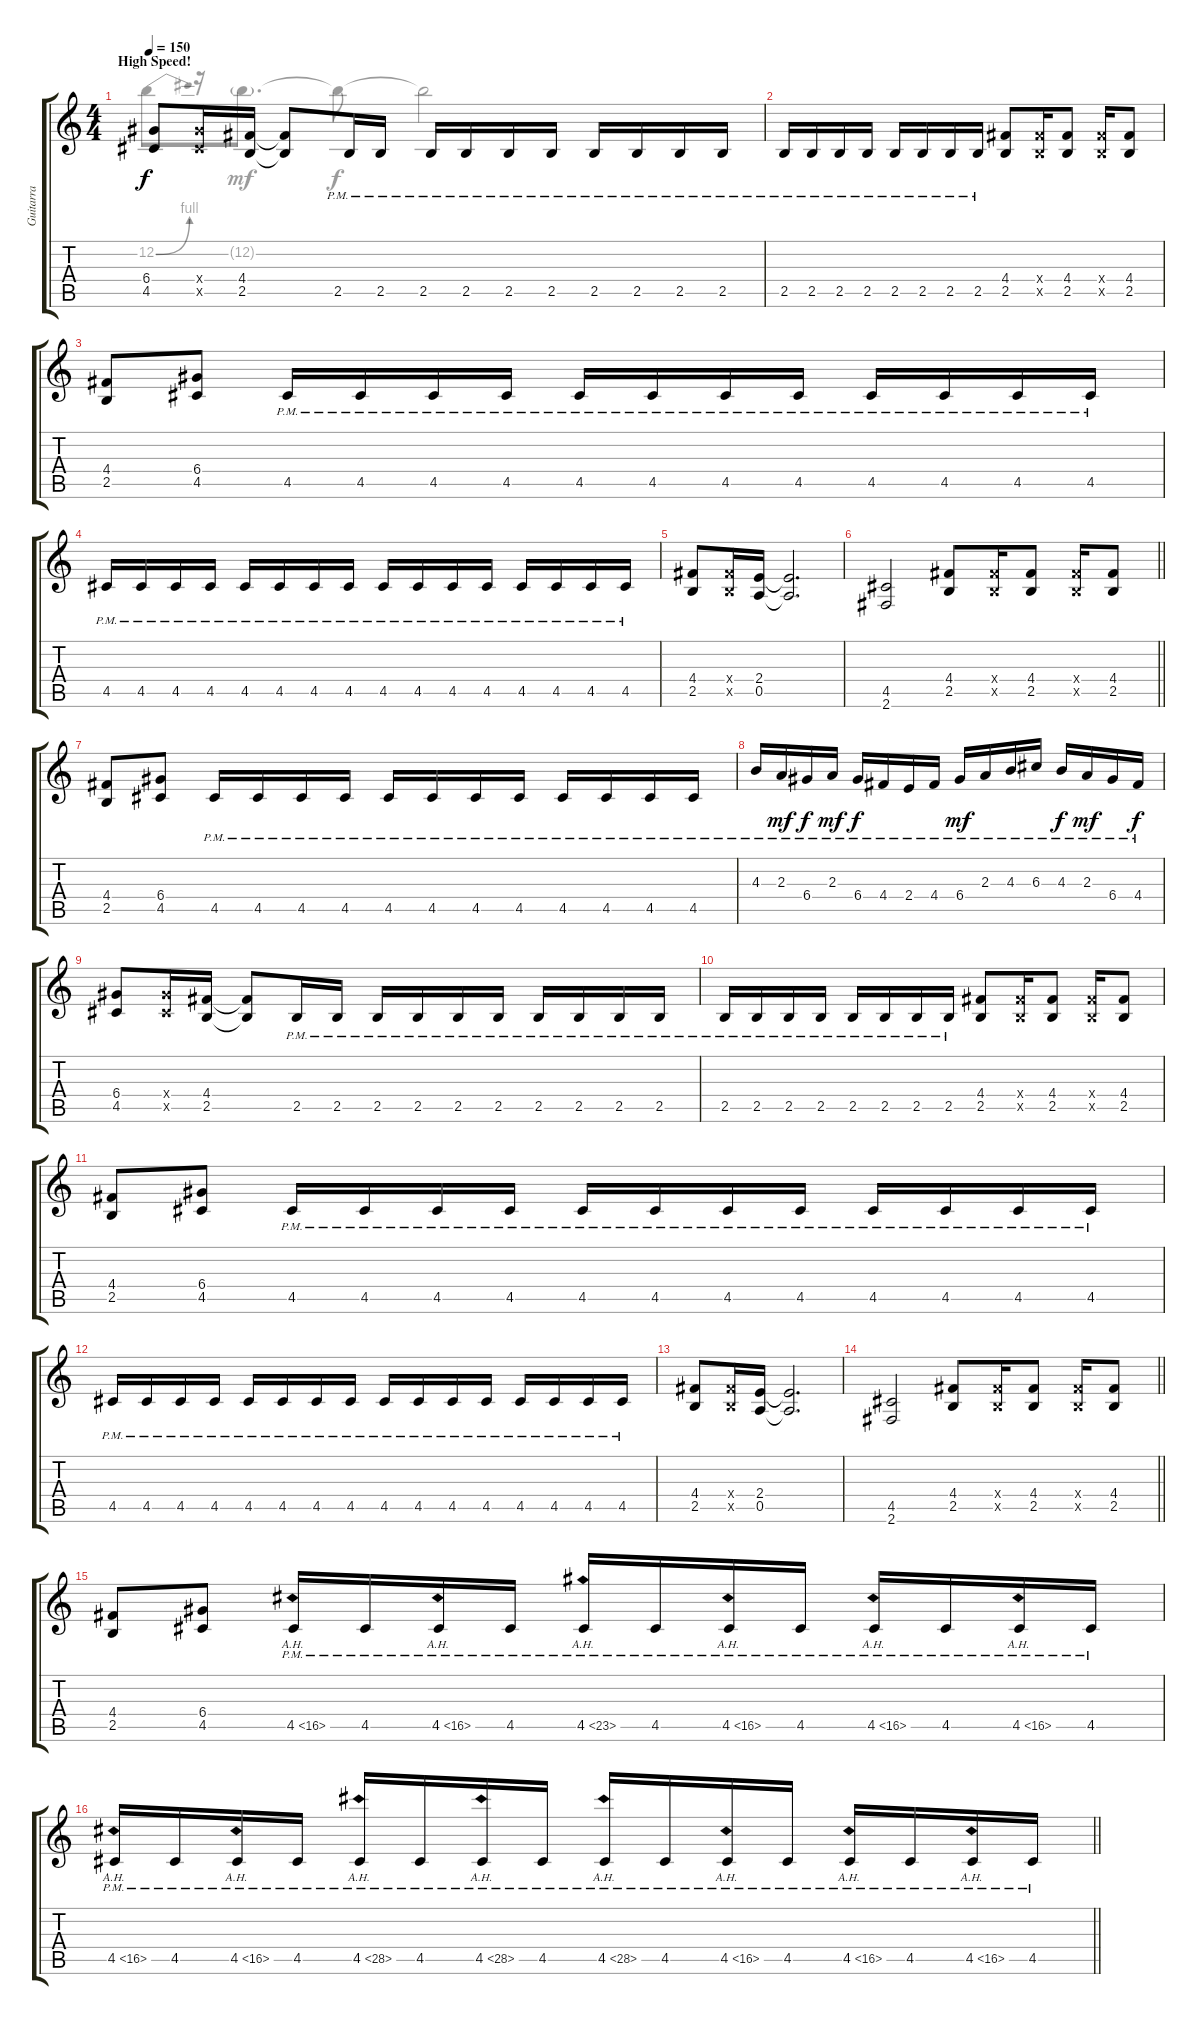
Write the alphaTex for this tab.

\track ("Guitarra" "Guitarra") {instrument distortionguitar}
\staff {score tabs}
\tuning (E4 B3 G3 D3 A2 E2) {hide}
\voice
\ts (4 4)
\section ("" "High Speed!")
\tempo 150
\clef g2
\ks c
(6.4 4.5).8{dy f} (6.4{x} 4.5{x}).16 (4.4 2.5).16 (4.4{t} 2.5{t}).8 2.5{pm}.16 2.5{pm}.16 2.5{pm}.16 2.5{pm}.16 2.5{pm}.16 2.5{pm}.16 2.5{pm}.16 2.5{pm}.16 2.5{pm}.16 2.5{pm}.16 |
2.5{pm}.16 2.5{pm}.16 2.5{pm}.16 2.5{pm}.16 2.5{pm}.16 2.5{pm}.16 2.5{pm}.16 2.5{pm}.16 (4.4 2.5).8 (4.4{x} 2.5{x}).16 (4.4 2.5).8 (4.4{x} 2.5{x}).16 (4.4 2.5).8 |
(4.4 2.5).8 (6.4 4.5).8 4.5{pm}.16 4.5{pm}.16 4.5{pm}.16 4.5{pm}.16 4.5{pm}.16 4.5{pm}.16 4.5{pm}.16 4.5{pm}.16 4.5{pm}.16 4.5{pm}.16 4.5{pm}.16 4.5{pm}.16 |
4.5{pm}.16 4.5{pm}.16 4.5{pm}.16 4.5{pm}.16 4.5{pm}.16 4.5{pm}.16 4.5{pm}.16 4.5{pm}.16 4.5{pm}.16 4.5{pm}.16 4.5{pm}.16 4.5{pm}.16 4.5{pm}.16 4.5{pm}.16 4.5{pm}.16 4.5{pm}.16 |
(4.4 2.5).8 (4.4{x} 2.5{x}).16 (2.4 0.5).16 (2.4{t} 0.5{t}).2{d} |
\barLineRight lightlight
(4.5 2.6).2 (4.4 2.5).8 (4.4{x} 2.5{x}).16 (4.4 2.5).8 (4.4{x} 2.5{x}).16 (4.4 2.5).8 |
(4.4 2.5).8 (6.4 4.5).8 4.5{pm}.16 4.5{pm}.16 4.5{pm}.16 4.5{pm}.16 4.5{pm}.16 4.5{pm}.16 4.5{pm}.16 4.5{pm}.16 4.5{pm}.16 4.5{pm}.16 4.5{pm}.16 4.5{pm}.16 |
4.3{pm}.16 2.3{pm}.16{dy mf} 6.4{pm}.16{dy f} 2.3{pm}.16{dy mf} 6.4{pm}.16{dy f} 4.4{pm}.16 2.4{pm}.16 4.4{pm}.16 6.4{pm}.16{dy mf} 2.3{pm}.16 4.3{pm}.16 6.3{pm}.16 4.3{pm}.16{dy f} 2.3{pm}.16{dy mf} 6.4{pm}.16 4.4{pm}.16{dy f} |
(6.4 4.5).8 (6.4{x} 4.5{x}).16 (4.4 2.5).16 (4.4{t} 2.5{t}).8 2.5{pm}.16 2.5{pm}.16 2.5{pm}.16 2.5{pm}.16 2.5{pm}.16 2.5{pm}.16 2.5{pm}.16 2.5{pm}.16 2.5{pm}.16 2.5{pm}.16 |
2.5{pm}.16 2.5{pm}.16 2.5{pm}.16 2.5{pm}.16 2.5{pm}.16 2.5{pm}.16 2.5{pm}.16 2.5{pm}.16 (4.4 2.5).8 (4.4{x} 2.5{x}).16 (4.4 2.5).8 (4.4{x} 2.5{x}).16 (4.4 2.5).8 |
(4.4 2.5).8 (6.4 4.5).8 4.5{pm}.16 4.5{pm}.16 4.5{pm}.16 4.5{pm}.16 4.5{pm}.16 4.5{pm}.16 4.5{pm}.16 4.5{pm}.16 4.5{pm}.16 4.5{pm}.16 4.5{pm}.16 4.5{pm}.16 |
4.5{pm}.16 4.5{pm}.16 4.5{pm}.16 4.5{pm}.16 4.5{pm}.16 4.5{pm}.16 4.5{pm}.16 4.5{pm}.16 4.5{pm}.16 4.5{pm}.16 4.5{pm}.16 4.5{pm}.16 4.5{pm}.16 4.5{pm}.16 4.5{pm}.16 4.5{pm}.16 |
(4.4 2.5).8 (4.4{x} 2.5{x}).16 (2.4 0.5).16 (2.4{t} 0.5{t}).2{d} |
\barLineRight lightlight
(4.5 2.6).2 (4.4 2.5).8 (4.4{x} 2.5{x}).16 (4.4 2.5).8 (4.4{x} 2.5{x}).16 (4.4 2.5).8 |
(4.4 2.5).8 (6.4 4.5).8 4.5{ah 12 pm}.16 4.5{pm}.16 4.5{ah 12 pm}.16 4.5{pm}.16 4.5{ah 19 pm}.16 4.5{pm}.16 4.5{ah 12 pm}.16 4.5{pm}.16 4.5{ah 12 pm}.16 4.5{pm}.16 4.5{ah 12 pm}.16 4.5{pm}.16 |
\barLineRight lightlight
4.5{ah 12 pm}.16 4.5{pm}.16 4.5{ah 12 pm}.16 4.5{pm}.16 4.5{ah 24 pm}.16 4.5{pm}.16 4.5{ah 24 pm}.16 4.5{pm}.16 4.5{ah 24 pm}.16 4.5{pm}.16 4.5{ah 12 pm}.16 4.5{pm}.16 4.5{ah 12 pm}.16 4.5{pm}.16 4.5{ah 12 pm}.16 4.5{pm}.16
\voice
\clef g2
\ottava regular
\simile none
\ks c
12.2{be (bend 0 0 60 4)}.8{dy f} r.16 12.2{g}.8{d dy mf} 12.2{t}.8{dy f} 12.2{t}.2 |
|
|
|
|
\barLineRight lightlight
|
|
|
|
|
|
|
|
\barLineRight lightlight
|
|
\barLineRight lightlight
